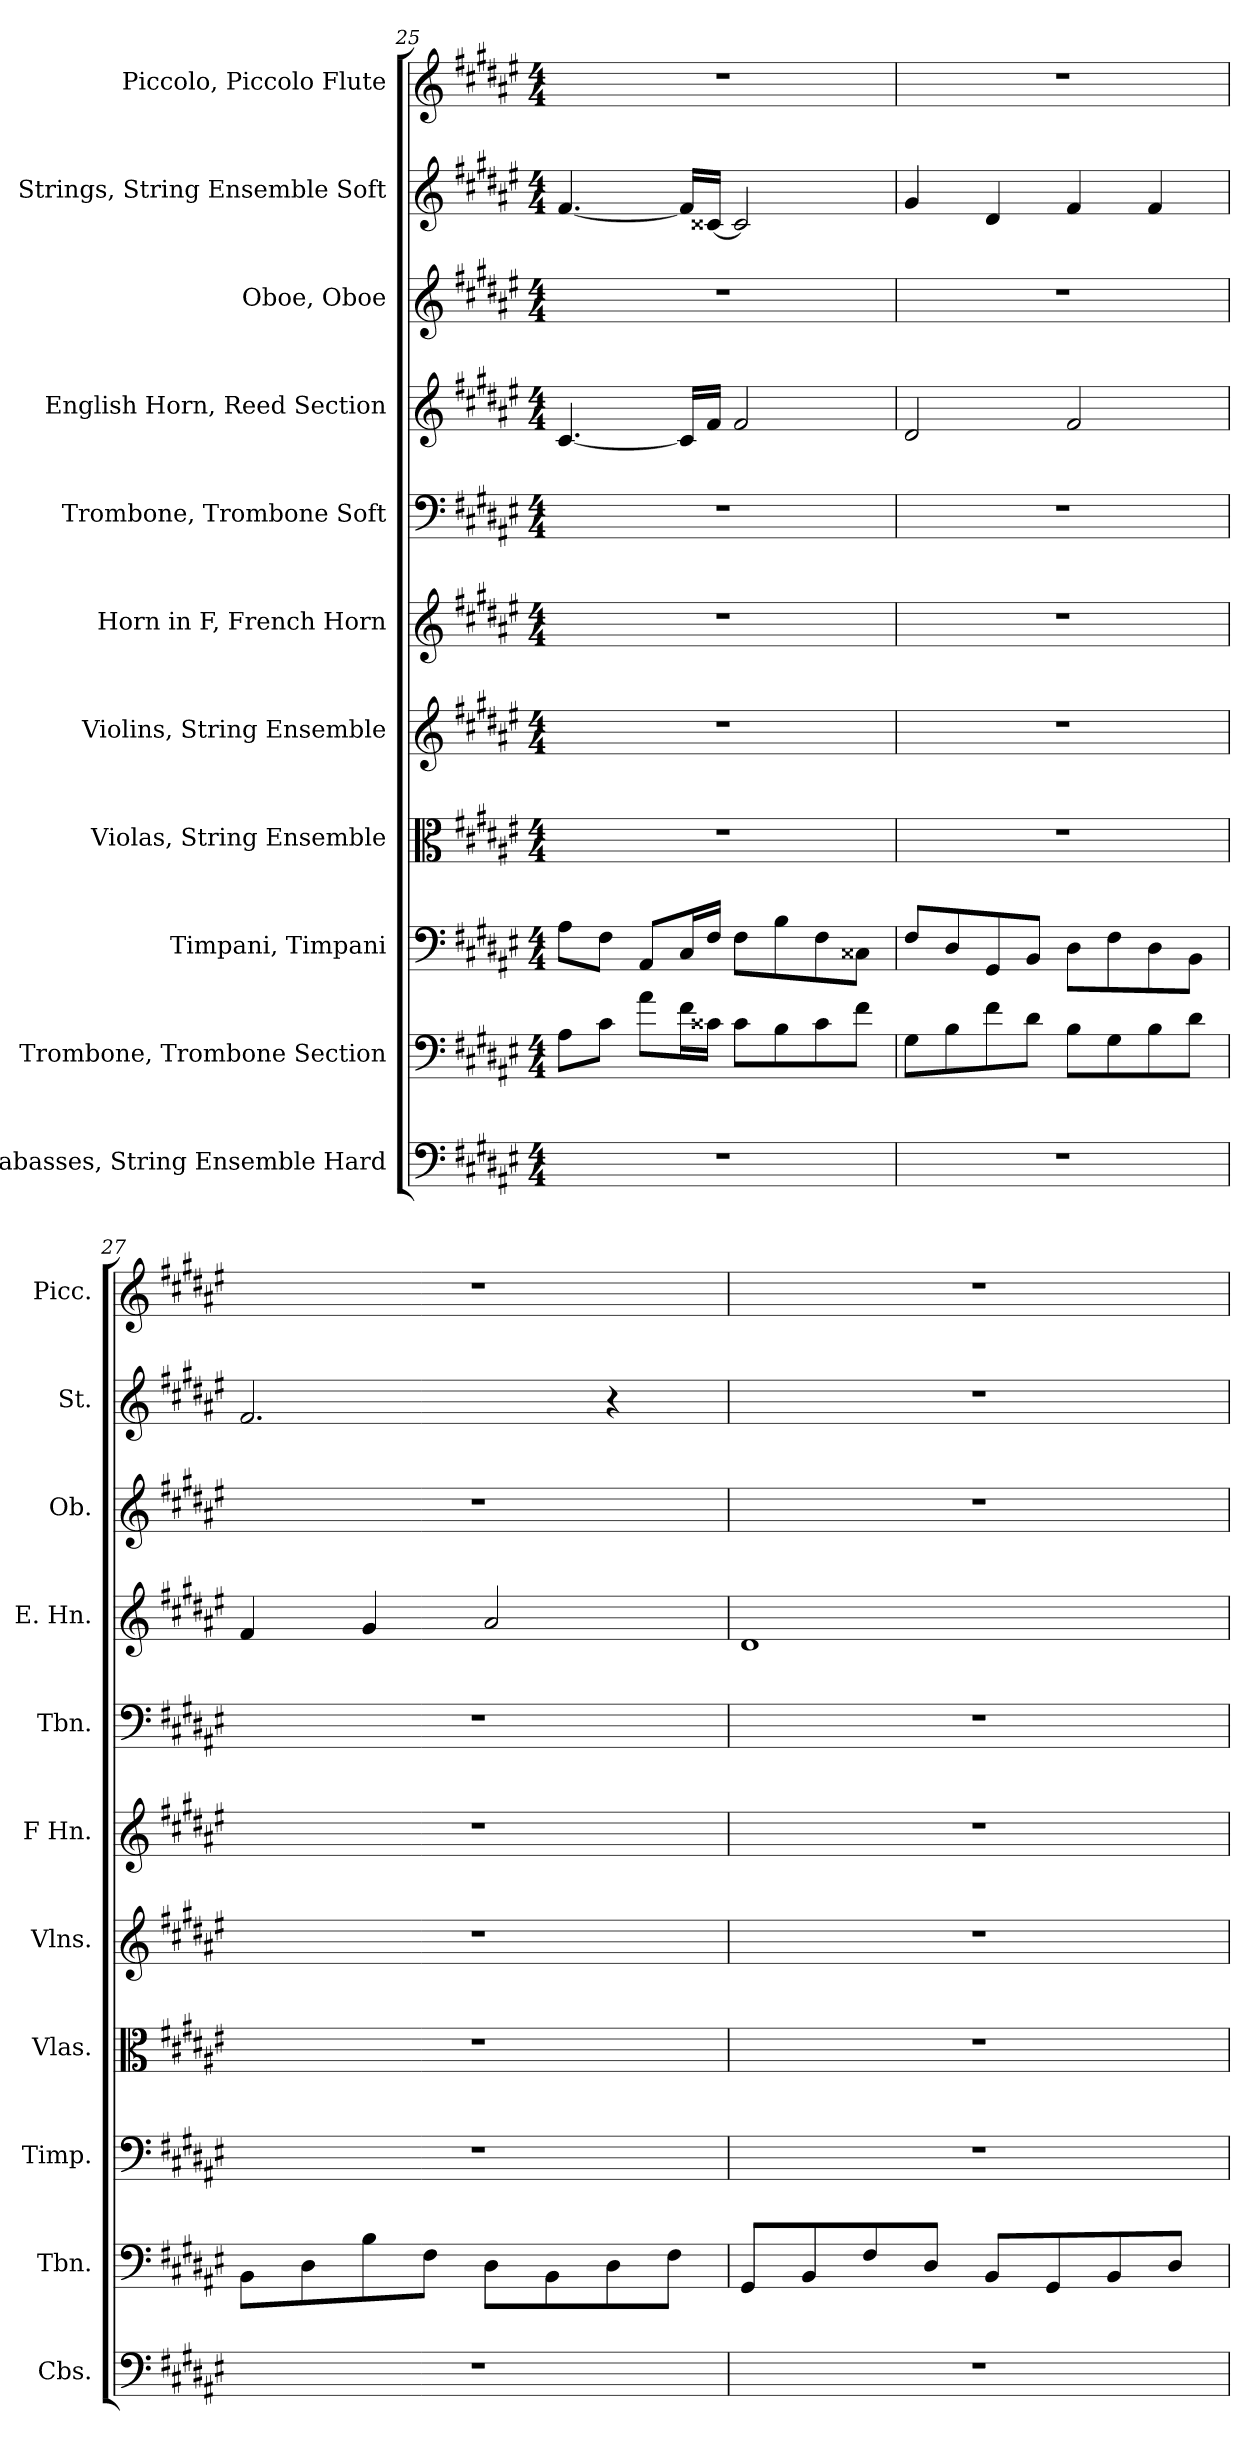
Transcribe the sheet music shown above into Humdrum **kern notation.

**kern	**kern	**kern	**kern	**kern	**kern	**kern	**kern	**kern	**kern	**kern
*part11	*part10	*part9	*part8	*part7	*part6	*part5	*part4	*part3	*part2	*part1
*staff11	*staff10	*staff9	*staff8	*staff7	*staff6	*staff5	*staff4	*staff3	*staff2	*staff1
*I"Contrabasses, String Ensemble Hard	*I"Trombone, Trombone Section	*I"Timpani, Timpani	*I"Violas, String Ensemble	*I"Violins, String Ensemble	*I"Horn in F, French Horn	*I"Trombone, Trombone Soft	*I"English Horn, Reed Section	*I"Oboe, Oboe	*I"Strings, String Ensemble Soft	*I"Piccolo, Piccolo Flute
*I'Cbs.	*I'Tbn.	*I'Timp.	*I'Vlas.	*I'Vlns.	*I'F Hn.	*I'Tbn.	*I'E. Hn.	*I'Ob.	*I'St.	*I'Picc.
*clefF4	*clefF4	*clefF4	*clefC3	*clefG2	*clefG2	*clefF4	*clefG2	*clefG2	*clefG2	*clefG2
*ITrd7c12	*	*	*	*	*ITrd4c7	*	*ITrd4c7	*	*	*ITrd-7c-12
*k[f#c#g#d#a#e#]	*k[f#c#g#d#a#e#]	*k[f#c#g#d#a#e#]	*k[f#c#g#d#a#e#]	*k[f#c#g#d#a#e#]	*k[f#c#g#d#a#]	*k[f#c#g#d#a#e#]	*k[f#c#g#d#a#]	*k[f#c#g#d#a#e#]	*k[f#c#g#d#a#e#]	*k[f#c#g#d#a#e#]
*M4/4	*M4/4	*M4/4	*M4/4	*M4/4	*M4/4	*M4/4	*M4/4	*M4/4	*M4/4	*M4/4
=25	=25	=25	=25	=25	=25	=25	=25	=25	=25	=25
1r	8A#\L	8A#\L	1r	1r	1r	1r	[4.F#/	1r	[4.f#/	1r
.	8c#\J	8F#\J	.	.	.	.	.	.	.	.
.	8a#\L	8AA#/L	.	.	.	.	.	.	.	.
.	16f#\L	16C#/L	.	.	.	.	16F#/LL]	.	16f#/LL]	.
.	16c##X\JJ	16F#/JJ	.	.	.	.	16B/JJ	.	[16c##X/JJ	.
.	8c##\L	8F#\L	.	.	.	.	2B/	.	2c##/]	.
.	8B\	8B\	.	.	.	.	.	.	.	.
.	8c##\	8F#\	.	.	.	.	.	.	.	.
.	8f#\J	8C##X\J	.	.	.	.	.	.	.	.
=26	=26	=26	=26	=26	=26	=26	=26	=26	=26	=26
1r	8G#\L	8F#/L	1r	1r	1r	1r	2G#/	1r	4g#/	1r
.	8B\	8D#/	.	.	.	.	.	.	.	.
.	8f#\	8GG#/	.	.	.	.	.	.	4d#/	.
.	8d#\J	8BB/J	.	.	.	.	.	.	.	.
.	8B\L	8D#\L	.	.	.	.	2B/	.	4f#/	.
.	8G#\	8F#\	.	.	.	.	.	.	.	.
.	8B\	8D#\	.	.	.	.	.	.	4f#/	.
.	8d#\J	8BB\J	.	.	.	.	.	.	.	.
!!LO:PB:g=z
=27	=27	=27	=27	=27	=27	=27	=27	=27	=27	=27
1r	8BB\L	1r	1r	1r	1r	1r	4B/	1r	2.f#/	1r
.	8D#\	.	.	.	.	.	.	.	.	.
.	8B\	.	.	.	.	.	4c#/	.	.	.
.	8F#\J	.	.	.	.	.	.	.	.	.
.	8D#\L	.	.	.	.	.	2d#/	.	.	.
.	8BB\	.	.	.	.	.	.	.	.	.
.	8D#\	.	.	.	.	.	.	.	4r	.
.	8F#\J	.	.	.	.	.	.	.	.	.
=28	=28	=28	=28	=28	=28	=28	=28	=28	=28	=28
1r	8GG#/L	1r	1r	1r	1r	1r	1G#	1r	1r	1r
.	8BB/	.	.	.	.	.	.	.	.	.
.	8F#/	.	.	.	.	.	.	.	.	.
.	8D#/J	.	.	.	.	.	.	.	.	.
.	8BB/L	.	.	.	.	.	.	.	.	.
.	8GG#/	.	.	.	.	.	.	.	.	.
.	8BB/	.	.	.	.	.	.	.	.	.
.	8D#/J	.	.	.	.	.	.	.	.	.
=	=	=	=	=	=	=	=	=	=	=
*-	*-	*-	*-	*-	*-	*-	*-	*-	*-	*-
